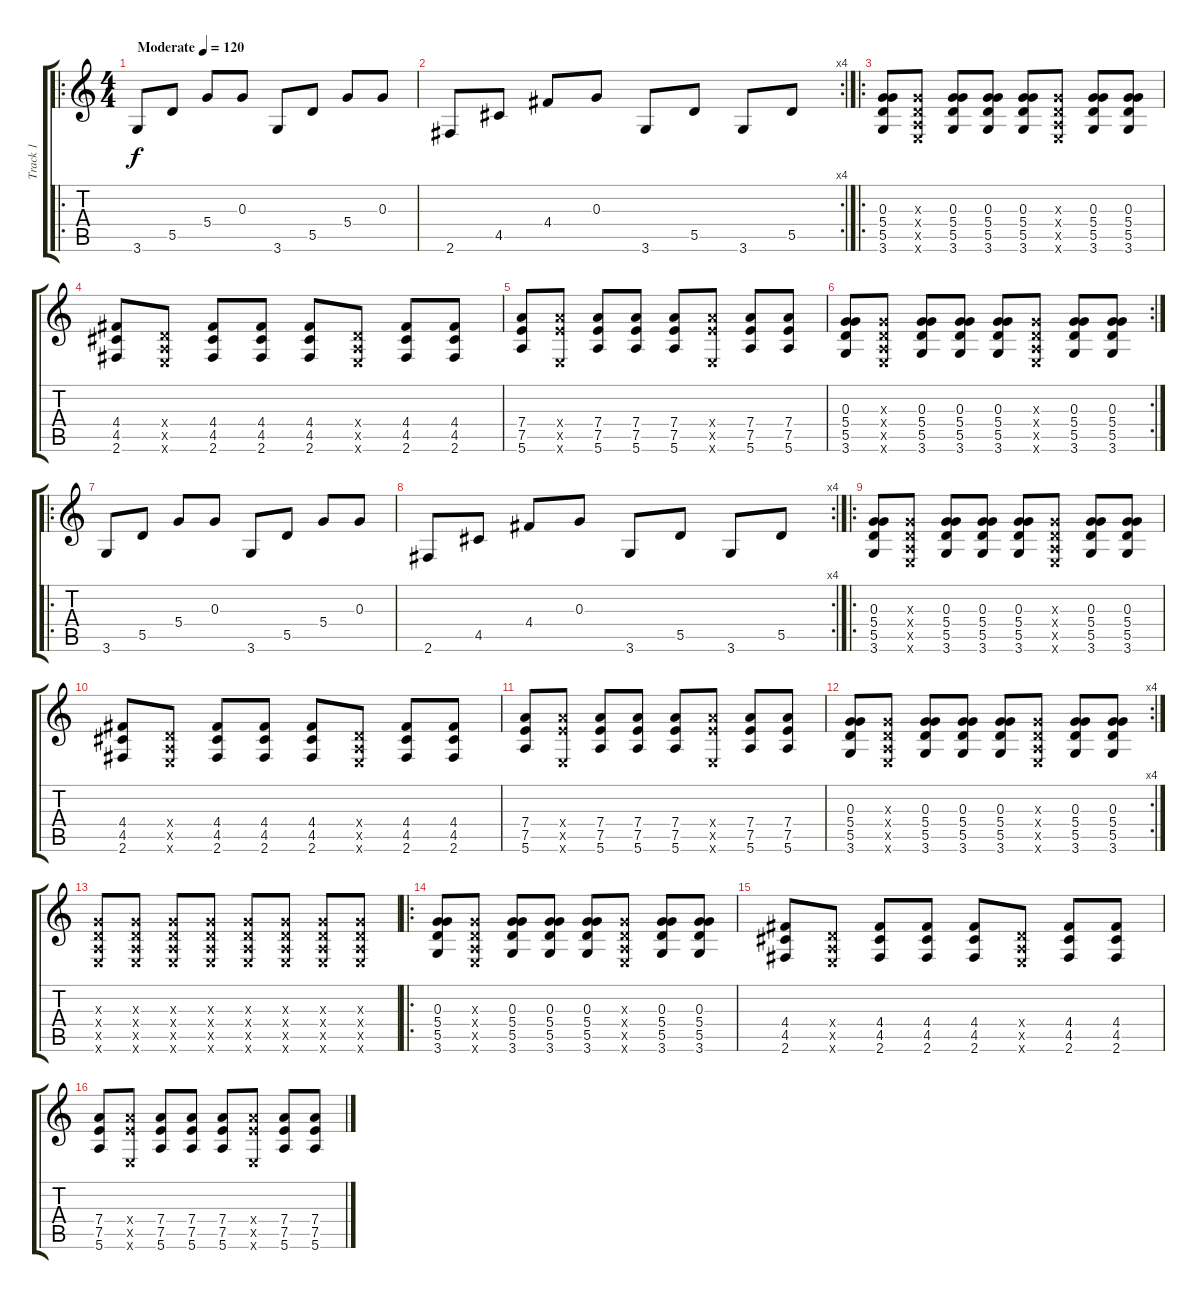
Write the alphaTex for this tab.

\track ("Track 1" "Track 1") {instrument electricguitarjazz}
\staff {score tabs}
\tuning (E4 B3 G3 D3 A2 E2) {hide}
\ro
\ts (4 4)
\tempo (120 "Moderate")
\clef g2
\ks c
3.6.8{dy f instrument electricguitarjazz} 5.5.8 5.4.8 0.3.8 3.6.8 5.5.8 5.4.8 0.3.8 |
\rc 4
2.6.8 4.5.8 4.4.8 0.3.8 3.6.8 5.5.8 3.6.8 5.5.8 |
\ro
(0.3 5.4 5.5 3.6).8 (0.3{x} 0.4{x} 0.5{x} 0.6{x}).8 (0.3 5.4 5.5 3.6).8 (0.3 5.4 5.5 3.6).8 (0.3 5.4 5.5 3.6).8 (0.3{x} 0.4{x} 0.5{x} 0.6{x}).8 (0.3 5.4 5.5 3.6).8 (0.3 5.4 5.5 3.6).8 |
(4.4 4.5 2.6).8 (0.4{x} 0.5{x} 0.6{x}).8 (4.4 4.5 2.6).8 (4.4 4.5 2.6).8 (4.4 4.5 2.6).8 (0.4{x} 0.5{x} 0.6{x}).8 (4.4 4.5 2.6).8 (4.4 4.5 2.6).8 |
(7.4 7.5 5.6).8 (7.4{x} 7.5{x} 0.6{x}).8 (7.4 7.5 5.6).8 (7.4 7.5 5.6).8 (7.4 7.5 5.6).8 (7.4{x} 7.5{x} 0.6{x}).8 (7.4 7.5 5.6).8 (7.4 7.5 5.6).8 |
\rc 2
(0.3 5.4 5.5 3.6).8 (0.3{x} 0.4{x} 0.5{x} 0.6{x}).8 (0.3 5.4 5.5 3.6).8 (0.3 5.4 5.5 3.6).8 (0.3 5.4 5.5 3.6).8 (0.3{x} 0.4{x} 0.5{x} 0.6{x}).8 (0.3 5.4 5.5 3.6).8 (0.3 5.4 5.5 3.6).8 |
\ro
3.6.8 5.5.8 5.4.8 0.3.8 3.6.8 5.5.8 5.4.8 0.3.8 |
\rc 4
2.6.8 4.5.8 4.4.8 0.3.8 3.6.8 5.5.8 3.6.8 5.5.8 |
\ro
(0.3 5.4 5.5 3.6).8 (0.3{x} 0.4{x} 0.5{x} 0.6{x}).8 (0.3 5.4 5.5 3.6).8 (0.3 5.4 5.5 3.6).8 (0.3 5.4 5.5 3.6).8 (0.3{x} 0.4{x} 0.5{x} 0.6{x}).8 (0.3 5.4 5.5 3.6).8 (0.3 5.4 5.5 3.6).8 |
(4.4 4.5 2.6).8 (0.4{x} 0.5{x} 0.6{x}).8 (4.4 4.5 2.6).8 (4.4 4.5 2.6).8 (4.4 4.5 2.6).8 (0.4{x} 0.5{x} 0.6{x}).8 (4.4 4.5 2.6).8 (4.4 4.5 2.6).8 |
(7.4 7.5 5.6).8 (7.4{x} 7.5{x} 0.6{x}).8 (7.4 7.5 5.6).8 (7.4 7.5 5.6).8 (7.4 7.5 5.6).8 (7.4{x} 7.5{x} 0.6{x}).8 (7.4 7.5 5.6).8 (7.4 7.5 5.6).8 |
\rc 4
(0.3 5.4 5.5 3.6).8 (0.3{x} 0.4{x} 0.5{x} 0.6{x}).8 (0.3 5.4 5.5 3.6).8 (0.3 5.4 5.5 3.6).8 (0.3 5.4 5.5 3.6).8 (0.3{x} 0.4{x} 0.5{x} 0.6{x}).8 (0.3 5.4 5.5 3.6).8 (0.3 5.4 5.5 3.6).8 |
(0.3{x} 0.4{x} 0.5{x} 0.6{x}).8 (0.3{x} 0.4{x} 0.5{x} 0.6{x}).8 (0.3{x} 0.4{x} 0.5{x} 0.6{x}).8 (0.3{x} 0.4{x} 0.5{x} 0.6{x}).8 (0.3{x} 0.4{x} 0.5{x} 0.6{x}).8 (0.3{x} 0.4{x} 0.5{x} 0.6{x}).8 (0.3{x} 0.4{x} 0.5{x} 0.6{x}).8 (0.3{x} 0.4{x} 0.5{x} 0.6{x}).8 |
\ro
(0.3 5.4 5.5 3.6).8{instrument overdrivenguitar} (0.3{x} 0.4{x} 0.5{x} 0.6{x}).8 (0.3 5.4 5.5 3.6).8 (0.3 5.4 5.5 3.6).8 (0.3 5.4 5.5 3.6).8 (0.3{x} 0.4{x} 0.5{x} 0.6{x}).8 (0.3 5.4 5.5 3.6).8 (0.3 5.4 5.5 3.6).8 |
(4.4 4.5 2.6).8 (0.4{x} 0.5{x} 0.6{x}).8 (4.4 4.5 2.6).8 (4.4 4.5 2.6).8 (4.4 4.5 2.6).8 (0.4{x} 0.5{x} 0.6{x}).8 (4.4 4.5 2.6).8 (4.4 4.5 2.6).8 |
(7.4 7.5 5.6).8 (7.4{x} 7.5{x} 0.6{x}).8 (7.4 7.5 5.6).8 (7.4 7.5 5.6).8 (7.4 7.5 5.6).8 (7.4{x} 7.5{x} 0.6{x}).8 (7.4 7.5 5.6).8 (7.4 7.5 5.6).8
